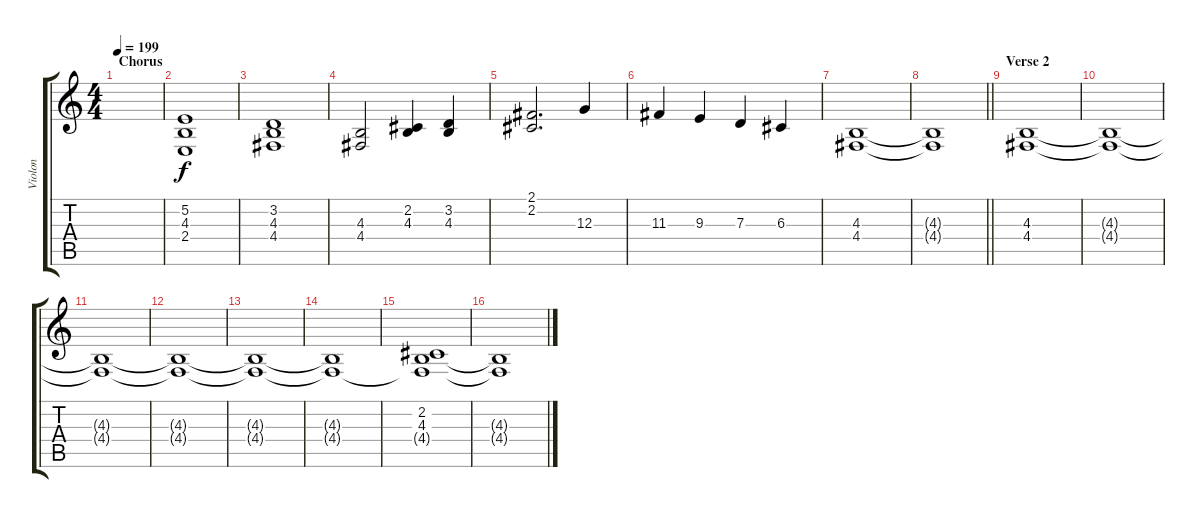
\track ("Violon" "Violon") {instrument stringensemble1}
\staff {score tabs}
\tuning (E4 B3 G3 D3 A2 E2) {hide}
\ts (4 4)
\section ("" "Chorus")
\tempo 199
\clef g2
\ks c
|
(5.2 4.3 2.4).1 |
(3.2 4.3 4.4).1 |
(4.3 4.4).2 (2.2 4.3).4 (3.2 4.3).4 |
(2.1 2.2).2{d} 12.3.4 |
11.3.4 9.3.4 7.3.4 6.3.4 |
(4.3 4.4).1 |
\barLineRight lightlight
(4.3{t} 4.4{t}).1 |
\section ("" "Verse 2")
(4.3 4.4).1 |
(4.3{t} 4.4{t}).1 |
(4.3{t} 4.4{t}).1 |
(4.3{t} 4.4{t}).1 |
(4.3{t} 4.4{t}).1 |
(4.3{t} 4.4{t}).1 |
(2.2 4.3 4.4{t}).1 |
(4.3{t} 4.4{t}).1
